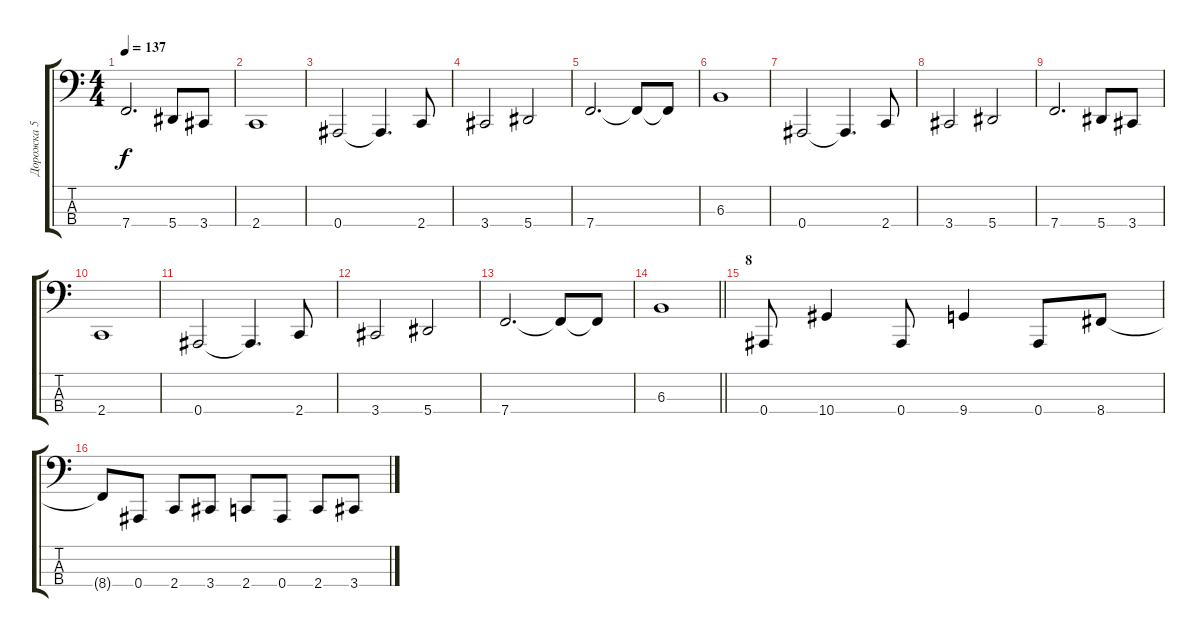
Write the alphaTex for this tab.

\track ("Дорожка 5" "Дорожка 5") {instrument electricbassfinger}
\staff {score tabs}
\tuning (Eb2 Bb1 F1 Bb0) {hide}
\ts (4 4)
\tempo 137
\clef f4
\ks c
7.4.2{d dy f} 5.4.8 3.4.8 |
2.4.1 |
0.4.2 0.4{t}.4{d} 2.4.8 |
3.4.2 5.4.2 |
7.4.2{d} 7.4{t}.8 7.4{t}.8 |
6.3.1 |
0.4.2 0.4{t}.4{d} 2.4.8 |
3.4.2 5.4.2 |
7.4.2{d} 5.4.8 3.4.8 |
2.4.1 |
0.4.2 0.4{t}.4{d} 2.4.8 |
3.4.2 5.4.2 |
7.4.2{d} 7.4{t}.8 7.4{t}.8 |
\barLineRight lightlight
6.3.1 |
\section ("" "8")
0.4.8 10.4.4 0.4.8 9.4.4 0.4.8 8.4.8 |
8.4{t}.8 0.4.8 2.4.8 3.4.8 2.4.8 0.4.8 2.4.8 3.4.8
